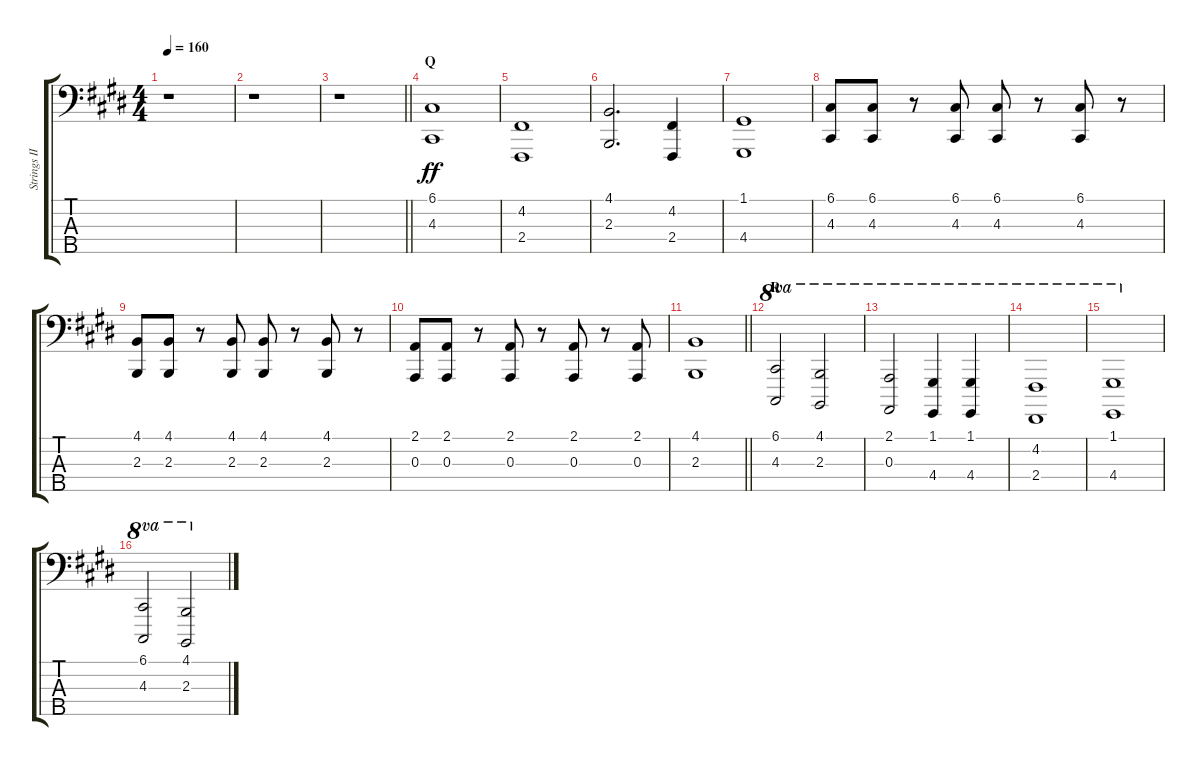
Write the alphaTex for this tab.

\track ("Strings III" "Strings II") {instrument stringensemble1}
\staff {score tabs}
\tuning (G2 D2 A1 E1 B0) {hide}
\ts (4 4)
\tempo 160
\clef f4
\ks e
r.1{dy f} |
r.1 |
\barLineRight lightlight
r.1 |
\section ("" "Q")
(6.1 4.3).1{dy ff} |
(4.2 2.4).1 |
(4.1 2.3).2{d} (4.2 2.4).4 |
(1.1 4.4).1 |
(6.1 4.3).8 (6.1 4.3).8 r.8 (6.1 4.3).8 (6.1 4.3).8 r.8 (6.1 4.3).8 r.8 |
(4.1 2.3).8 (4.1 2.3).8 r.8 (4.1 2.3).8 (4.1 2.3).8 r.8 (4.1 2.3).8 r.8 |
(2.1 0.3).8 (2.1 0.3).8 r.8 (2.1 0.3).8 r.8 (2.1 0.3).8 r.8 (2.1 0.3).8 |
\barLineRight lightlight
(4.1 2.3).1 |
\section ("" "R")
(6.1 4.3).2{ot 8va} (4.1 2.3).2{ot 8va} |
(2.1 0.3).2{ot 8va} (1.1 4.4).4{ot 8va} (1.1 4.4).4{ot 8va} |
(4.2 2.4).1{ot 8va} |
(1.1 4.4).1{ot 8va} |
(6.1 4.3).2{ot 8va} (4.1 2.3).2{ot 8va}
